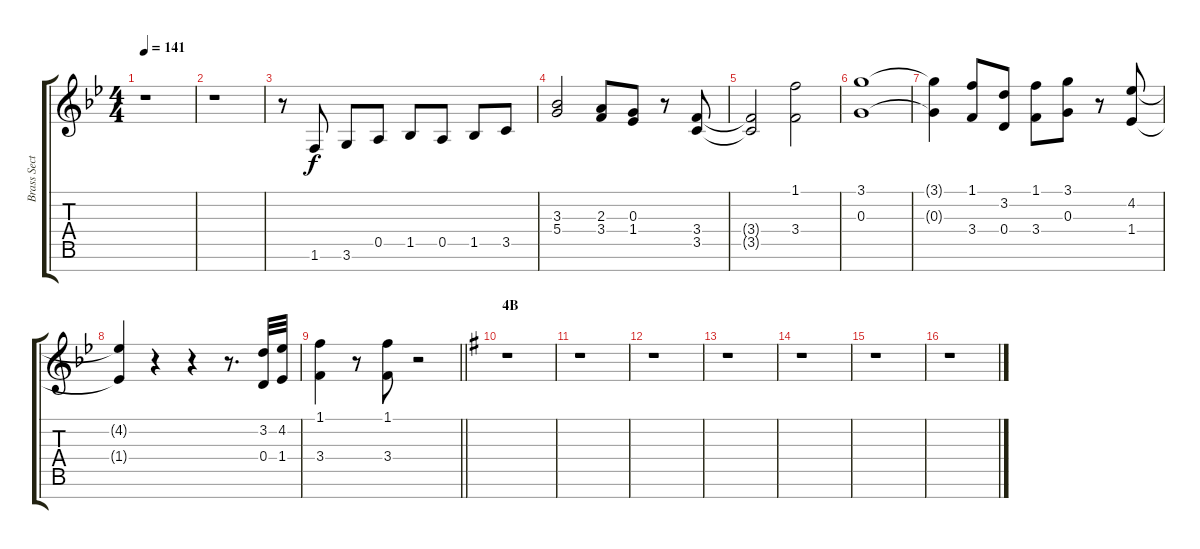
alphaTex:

\track ("Brass Section I" "Brass Sect") {instrument brasssection}
\staff {score tabs}
\tuning (E5 B4 G4 D4 A3 E3 B2) {hide}
\ts (4 4)
\tempo 141
\clef g2
\ks bb
r.1{dy f} |
r.1 |
r.8 1.6.8 3.6.8 0.5.8 1.5.8 0.5.8 1.5.8 3.5.8 |
(3.3 5.4).2 (2.3 3.4).8 (0.3 1.4).8 r.8 (3.4 3.5).8 |
(3.4{t} 3.5{t}).2 (1.1 3.4).2 |
(3.1 0.3).1 |
(3.1{t} 0.3{t}).4 (1.1 3.4).8 (3.2 0.4).8 (1.1 3.4).8 (3.1 0.3).8 r.8 (4.2 1.4).8 |
(4.2{t} 1.4{t}).4 r.4 r.4 r.8{d} (3.2 0.4).32 (4.2 1.4).32 |
\barLineRight lightlight
(1.1 3.4).4 r.8 (1.1 3.4).8 r.2 |
\section ("" "4B")
\ks g
r.1 |
r.1 |
r.1 |
r.1 |
r.1 |
r.1 |
r.1
